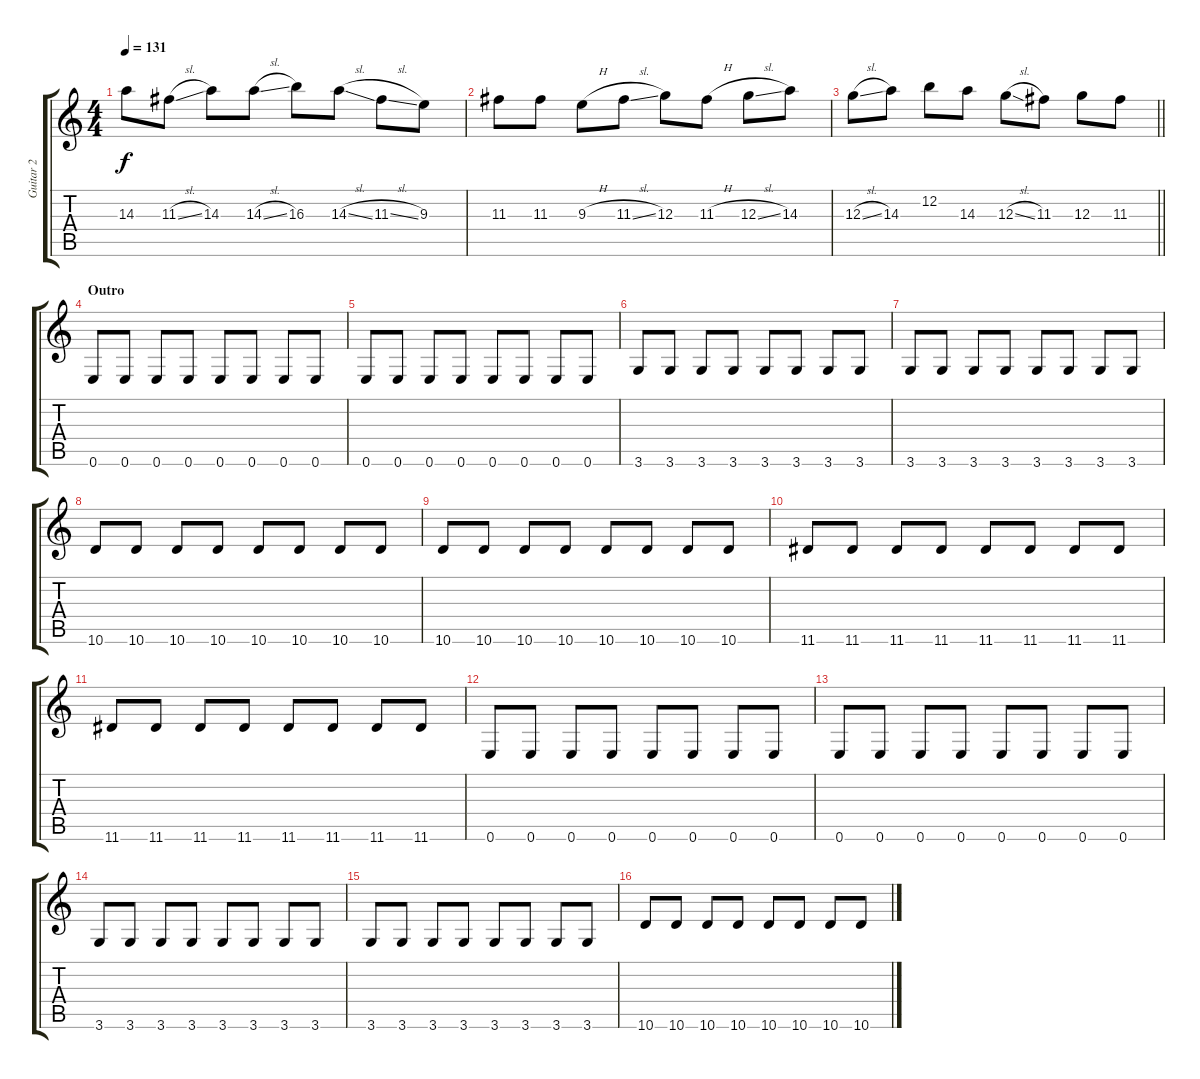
\track ("Guitar 2" "Guitar 2") {instrument overdrivenguitar}
\staff {score tabs}
\tuning (E4 B3 G3 D3 A2 E2) {hide}
\ts (4 4)
\tempo 131
\clef g2
\ks c
14.3.8{dy f} 11.3{sl}.8 14.3.8 14.3{sl}.8 16.3.8 14.3{sl}.8 11.3{sl}.8 9.3.8 |
11.3.8 11.3.8 9.3{h}.8 11.3{sl}.8 12.3.8 11.3{h}.8 12.3{sl}.8 14.3.8 |
\barLineRight lightlight
12.3{sl}.8 14.3.8 12.2.8 14.3.8 12.3{sl}.8 11.3.8 12.3.8 11.3.8 |
\section ("" "Outro")
0.6.8{volume 14} 0.6.8 0.6.8 0.6.8 0.6.8 0.6.8 0.6.8 0.6.8 |
0.6.8 0.6.8 0.6.8 0.6.8 0.6.8 0.6.8 0.6.8 0.6.8 |
3.6.8 3.6.8 3.6.8 3.6.8 3.6.8 3.6.8 3.6.8 3.6.8 |
3.6.8 3.6.8 3.6.8 3.6.8 3.6.8 3.6.8 3.6.8 3.6.8 |
10.6.8 10.6.8 10.6.8 10.6.8 10.6.8 10.6.8 10.6.8 10.6.8 |
10.6.8 10.6.8 10.6.8 10.6.8 10.6.8 10.6.8 10.6.8 10.6.8 |
11.6.8 11.6.8 11.6.8 11.6.8 11.6.8 11.6.8 11.6.8 11.6.8 |
11.6.8 11.6.8 11.6.8 11.6.8 11.6.8 11.6.8 11.6.8 11.6.8 |
0.6.8 0.6.8 0.6.8 0.6.8 0.6.8 0.6.8 0.6.8 0.6.8 |
0.6.8 0.6.8 0.6.8 0.6.8 0.6.8 0.6.8 0.6.8 0.6.8 |
3.6.8 3.6.8 3.6.8 3.6.8 3.6.8 3.6.8 3.6.8 3.6.8 |
3.6.8 3.6.8 3.6.8 3.6.8 3.6.8 3.6.8 3.6.8 3.6.8 |
10.6.8 10.6.8 10.6.8 10.6.8 10.6.8 10.6.8 10.6.8 10.6.8
